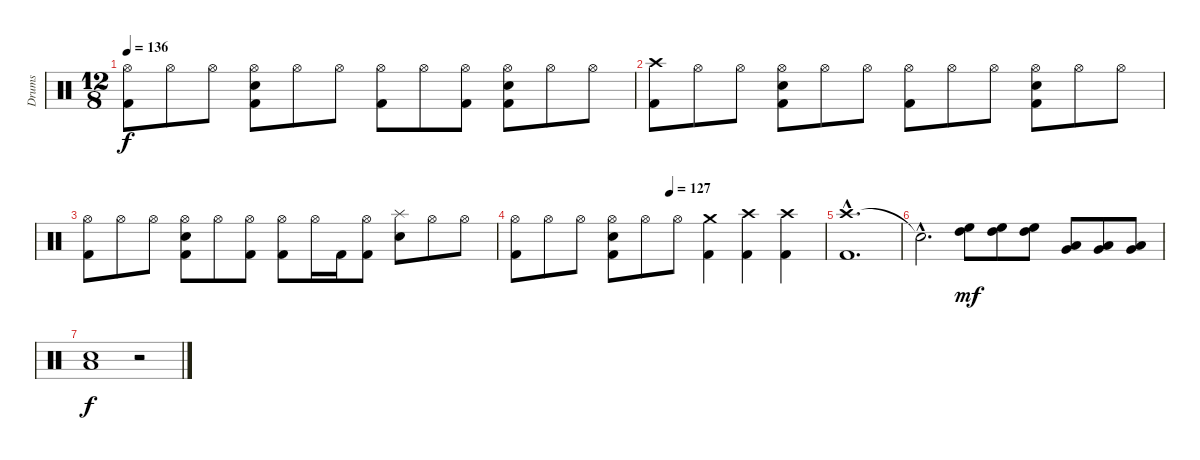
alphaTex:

\track ("Drums" "Drums") {instrument percussion}
\staff {score}
\articulation defaults
\ts (12 8)
\tempo 136
\clef neutral
\ks c
("Hi-Hat (open)" "Kick (hit) 2").8{dy f} "Hi-Hat (open)".8 "Hi-Hat (open)".8 ("Hi-Hat (open)" "Snare (hit) 2" "Kick (hit) 2").8 "Hi-Hat (open)".8 "Hi-Hat (open)".8 ("Hi-Hat (open)" "Kick (hit) 2").8 "Hi-Hat (open)".8 ("Hi-Hat (open)" "Kick (hit) 2").8 ("Hi-Hat (open)" "Snare (hit) 2" "Kick (hit) 2").8 "Hi-Hat (open)".8 "Hi-Hat (open)".8 |
("Crash high (hit)" "Kick (hit) 2").8 "Hi-Hat (open)".8 "Hi-Hat (open)".8 ("Hi-Hat (open)" "Snare (hit) 2" "Kick (hit) 2").8 "Hi-Hat (open)".8 "Hi-Hat (open)".8 ("Hi-Hat (open)" "Kick (hit) 2").8 "Hi-Hat (open)".8 "Hi-Hat (open)".8 ("Hi-Hat (open)" "Snare (hit) 2" "Kick (hit) 2").8 "Hi-Hat (open)".8 "Hi-Hat (open)".8 |
("Hi-Hat (open)" "Kick (hit) 2").8 "Hi-Hat (open)".8 "Hi-Hat (open)".8 ("Hi-Hat (open)" "Snare (hit) 2" "Kick (hit) 2").8 "Hi-Hat (open)".8 ("Hi-Hat (open)" "Kick (hit) 2").8 ("Hi-Hat (open)" "Kick (hit) 2").8 "Hi-Hat (open)".16 "Kick (hit) 2".16 ("Hi-Hat (open)" "Kick (hit) 2").8 ("Splash (hit)" "Snare (hit) 2").8 "Hi-Hat (open)".8 "Hi-Hat (open)".8 |
\tempo (127 0.5)
("Hi-Hat (open)" "Kick (hit) 2").8 "Hi-Hat (open)".8 "Hi-Hat (open)".8 ("Hi-Hat (open)" "Snare (hit) 2" "Kick (hit) 2").8 "Hi-Hat (open)".8 "Hi-Hat (open)".8 ("Crash medium (hit)" "Kick (hit) 2").4 ("Crash high (hit)" "Kick (hit) 2").4 ("Crash high (hit)" "Kick (hit) 2").4 |
("Crash high (hit)"{hac} "Kick (hit) 2"{hac}).1{d} |
"Snare (hit)"{hac t}.2{d} ("High Tom (hit)" "High Floor Tom (hit)").8{dy mf} ("High Tom (hit)" "High Floor Tom (hit)").8 ("High Tom (hit)" "High Floor Tom (hit)").8 ("Low Tom (hit)" "Very Low Tom (hit)").8 ("Low Tom (hit)" "Very Low Tom (hit)").8 ("Low Tom (hit)" "Very Low Tom (hit)").8 |
("Snare (hit) 2" "Low Floor Tom (hit)").1{dy f} r.2
